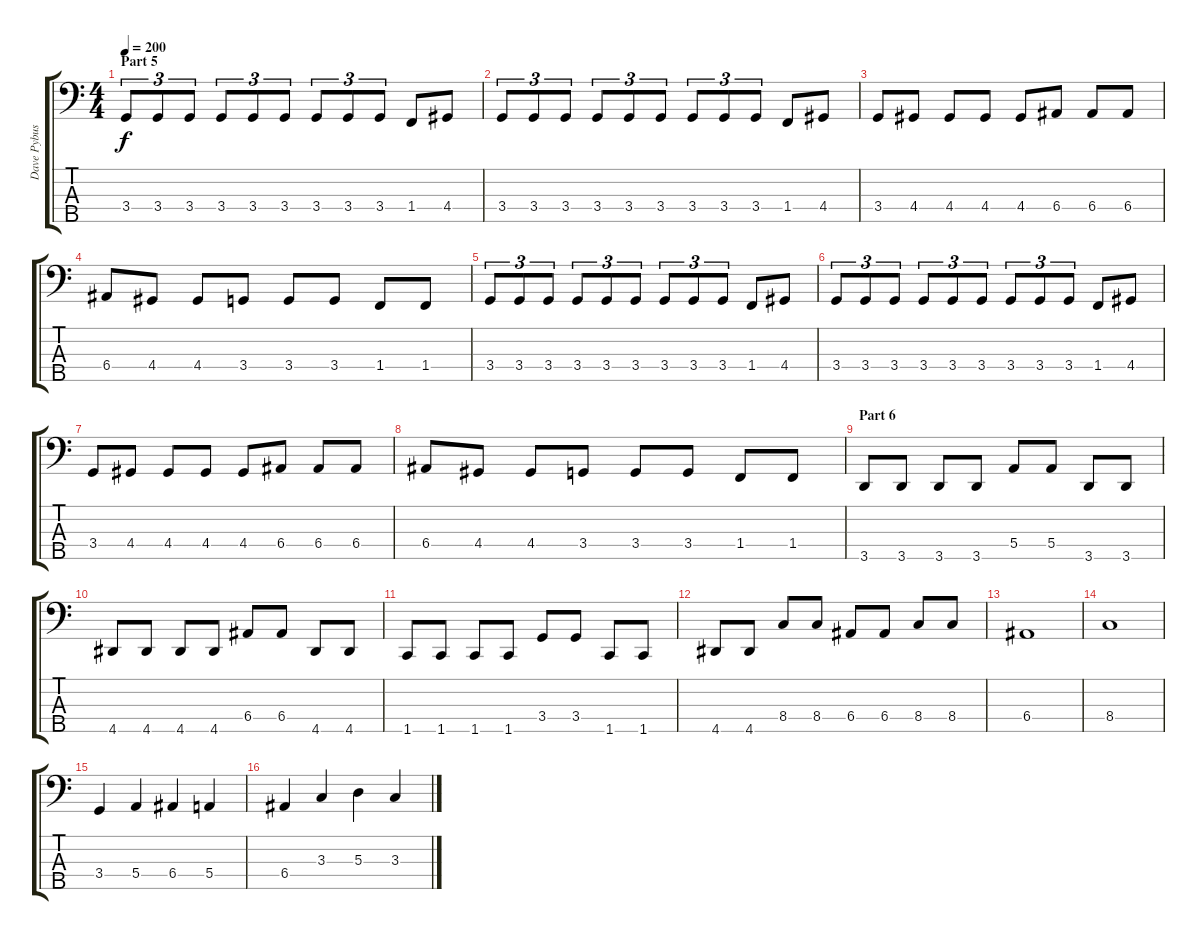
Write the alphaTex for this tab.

\track ("Dave Pybus" "Dave Pybus") {instrument electricbasspick}
\staff {score tabs}
\tuning (G2 D2 A1 E1 B0) {hide}
\ts (4 4)
\section ("" "Part 5")
\tempo 200
\clef f4
\ks c
3.4.8{tu (3 2) dy f} 3.4.8{tu (3 2)} 3.4.8{tu (3 2)} 3.4.8{tu (3 2)} 3.4.8{tu (3 2)} 3.4.8{tu (3 2)} 3.4.8{tu (3 2)} 3.4.8{tu (3 2)} 3.4.8{tu (3 2)} 1.4.8 4.4.8 |
3.4.8{tu (3 2)} 3.4.8{tu (3 2)} 3.4.8{tu (3 2)} 3.4.8{tu (3 2)} 3.4.8{tu (3 2)} 3.4.8{tu (3 2)} 3.4.8{tu (3 2)} 3.4.8{tu (3 2)} 3.4.8{tu (3 2)} 1.4.8 4.4.8 |
3.4.8 4.4.8 4.4.8 4.4.8 4.4.8 6.4.8 6.4.8 6.4.8 |
6.4.8 4.4.8 4.4.8 3.4.8 3.4.8 3.4.8 1.4.8 1.4.8 |
3.4.8{tu (3 2)} 3.4.8{tu (3 2)} 3.4.8{tu (3 2)} 3.4.8{tu (3 2)} 3.4.8{tu (3 2)} 3.4.8{tu (3 2)} 3.4.8{tu (3 2)} 3.4.8{tu (3 2)} 3.4.8{tu (3 2)} 1.4.8 4.4.8 |
3.4.8{tu (3 2)} 3.4.8{tu (3 2)} 3.4.8{tu (3 2)} 3.4.8{tu (3 2)} 3.4.8{tu (3 2)} 3.4.8{tu (3 2)} 3.4.8{tu (3 2)} 3.4.8{tu (3 2)} 3.4.8{tu (3 2)} 1.4.8 4.4.8 |
3.4.8 4.4.8 4.4.8 4.4.8 4.4.8 6.4.8 6.4.8 6.4.8 |
6.4.8 4.4.8 4.4.8 3.4.8 3.4.8 3.4.8 1.4.8 1.4.8 |
\section ("" "Part 6")
3.5.8 3.5.8 3.5.8 3.5.8 5.4.8 5.4.8 3.5.8 3.5.8 |
4.5.8 4.5.8 4.5.8 4.5.8 6.4.8 6.4.8 4.5.8 4.5.8 |
1.5.8 1.5.8 1.5.8 1.5.8 3.4.8 3.4.8 1.5.8 1.5.8 |
4.5.8 4.5.8 8.4.8 8.4.8 6.4.8 6.4.8 8.4.8 8.4.8 |
6.4.1 |
8.4.1 |
3.4.4 5.4.4 6.4.4 5.4.4 |
6.4.4 3.3.4 5.3.4 3.3.4
